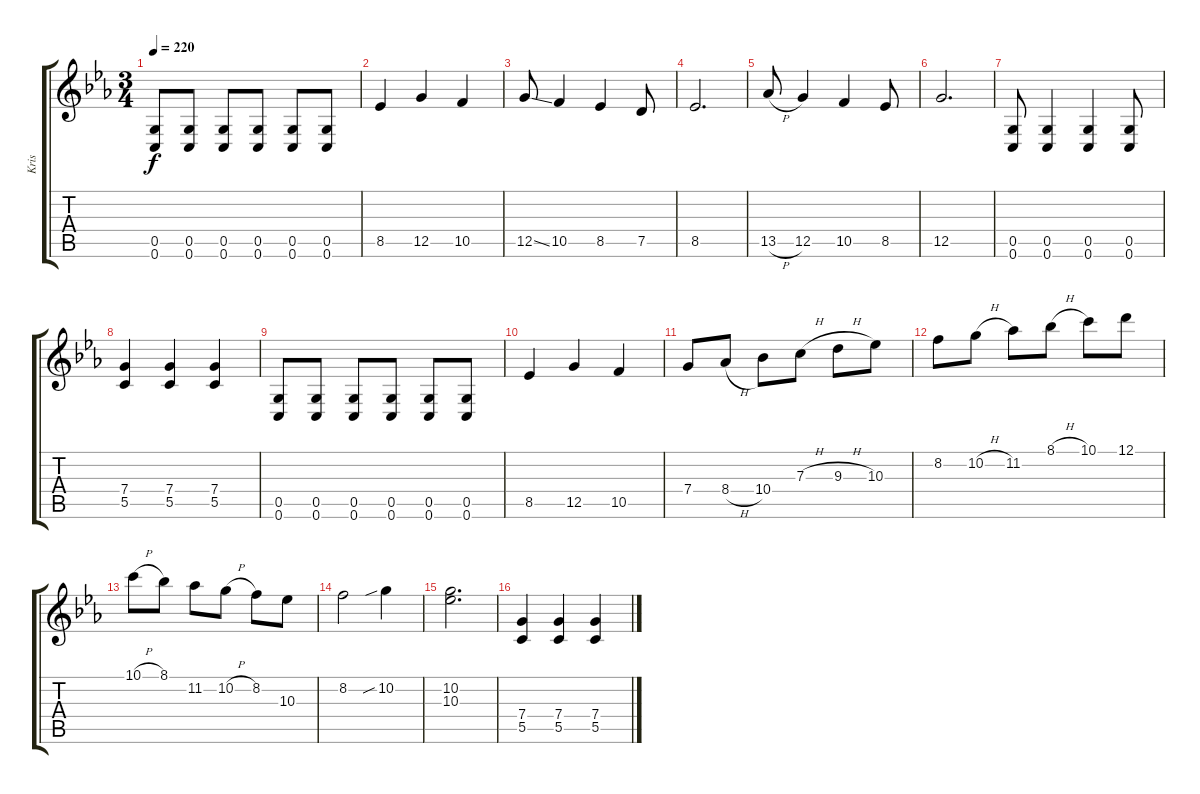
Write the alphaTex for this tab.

\track ("Kris" "Kris") {instrument overdrivenguitar}
\staff {score tabs}
\tuning (D4 A3 F3 C3 G2 C2) {hide}
\ts (3 4)
\tempo 220
\clef g2
\ks cminor
(0.5 0.6).8{dy f} (0.5 0.6).8 (0.5 0.6).8 (0.5 0.6).8 (0.5 0.6).8 (0.5 0.6).8 |
8.5.4 12.5.4 10.5.4 |
12.5{ss}.8 10.5.4 8.5.4 7.5.8 |
8.5.2{d} |
13.5{h}.8 12.5.4 10.5.4 8.5.8 |
12.5.2{d} |
(0.5 0.6).8 (0.5 0.6).4 (0.5 0.6).4 (0.5 0.6).8 |
(7.4 5.5).4 (7.4 5.5).4 (7.4 5.5).4 |
(0.5 0.6).8 (0.5 0.6).8 (0.5 0.6).8 (0.5 0.6).8 (0.5 0.6).8 (0.5 0.6).8 |
8.5.4 12.5.4 10.5.4 |
7.4.8 8.4{h}.8 10.4.8 7.3{h}.8 9.3{h}.8 10.3.8 |
8.2.8 10.2{h}.8 11.2.8 8.1{h}.8 10.1.8 12.1.8 |
10.1{h}.8 8.1.8 11.2.8 10.2{h}.8 8.2.8 10.3.8 |
8.2.2 10.2{sib}.4 |
(10.2 10.3).2{d} |
(7.4 5.5).4 (7.4 5.5).4 (7.4 5.5).4
